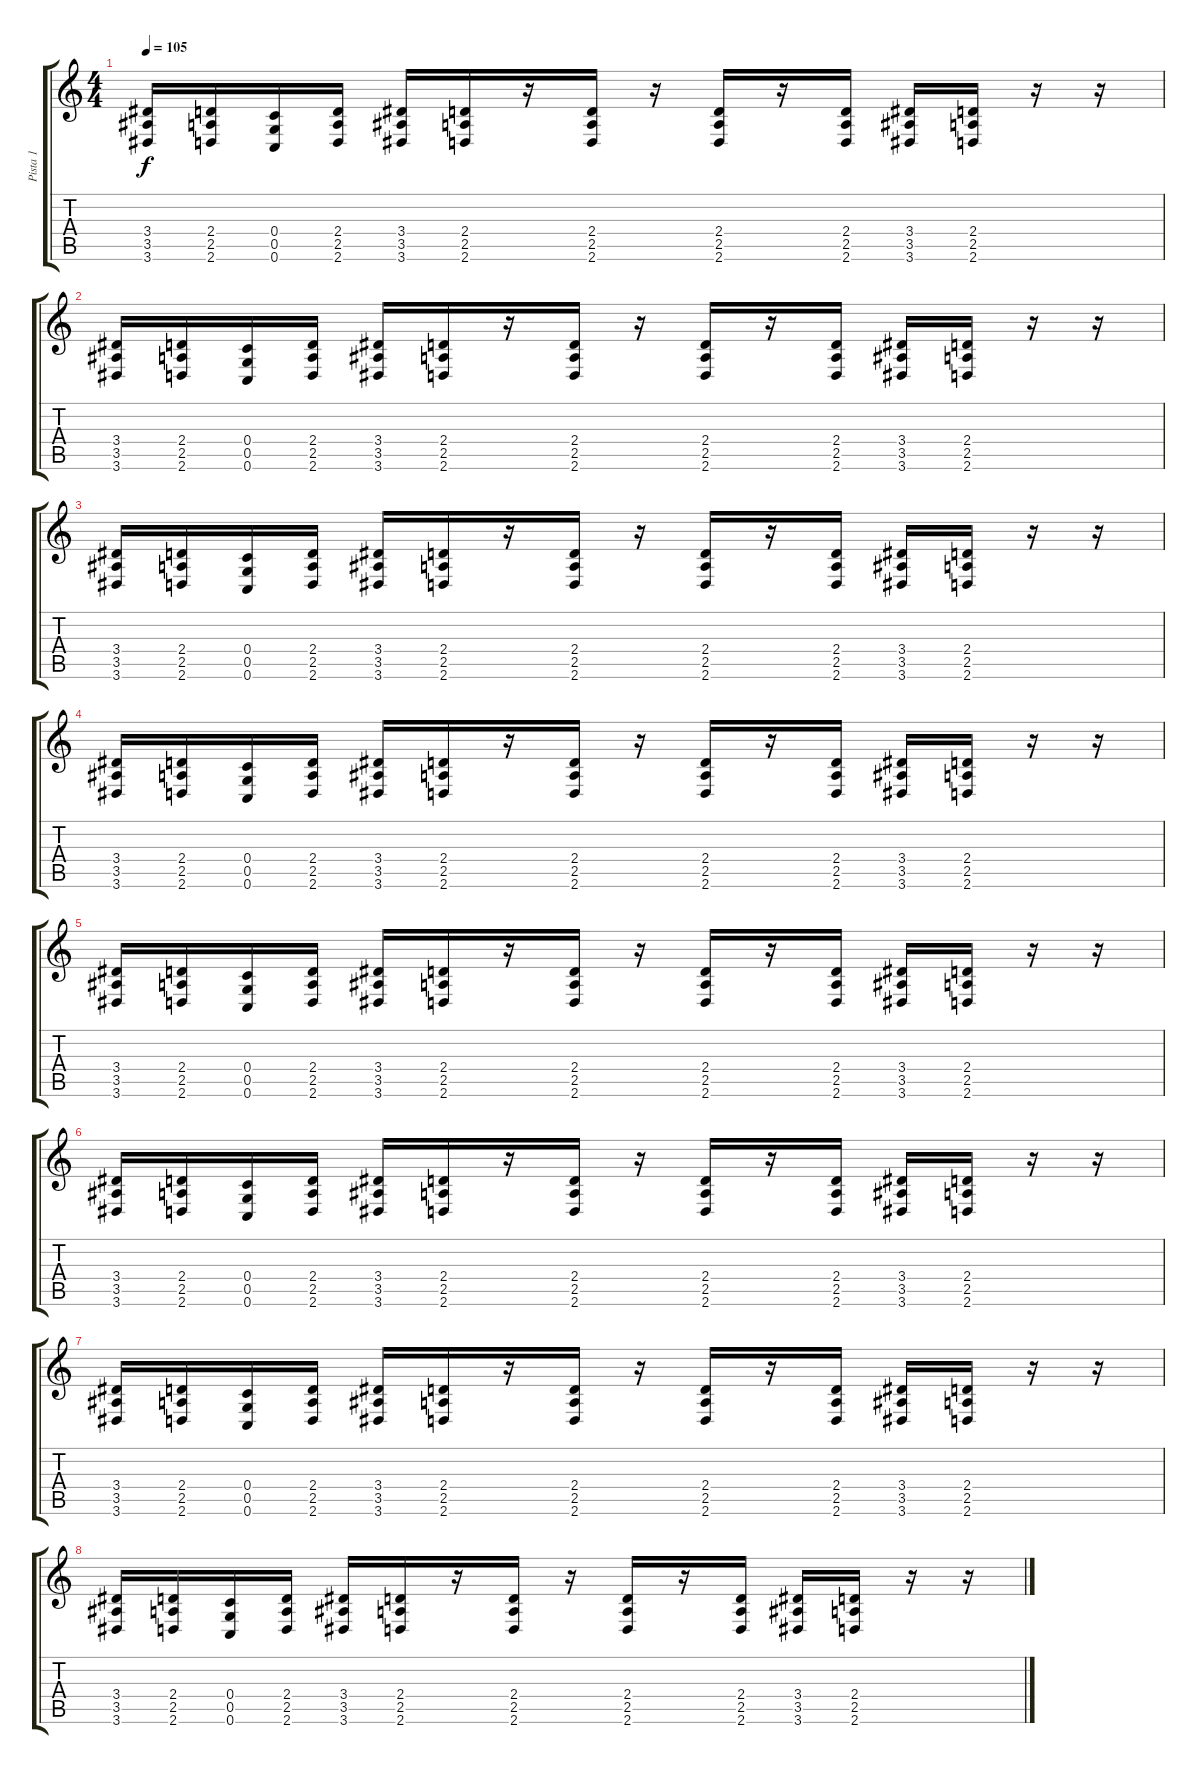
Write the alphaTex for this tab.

\track ("Pista 1" "Pista 1") {instrument distortionguitar}
\staff {score tabs}
\tuning (D4 A3 F3 C3 G2 C2) {hide}
\ts (4 4)
\tempo 105
\clef g2
\ks c
(3.4 3.5 3.6).16{dy f} (2.4 2.5 2.6).16 (0.4 0.5 0.6).16 (2.4 2.5 2.6).16 (3.4 3.5 3.6).16 (2.4 2.5 2.6).16 r.16 (2.4 2.5 2.6).16 r.16 (2.4 2.5 2.6).16 r.16 (2.4 2.5 2.6).16 (3.4 3.5 3.6).16 (2.4 2.5 2.6).16 r.16 r.16 |
(3.4 3.5 3.6).16 (2.4 2.5 2.6).16 (0.4 0.5 0.6).16 (2.4 2.5 2.6).16 (3.4 3.5 3.6).16 (2.4 2.5 2.6).16 r.16 (2.4 2.5 2.6).16 r.16 (2.4 2.5 2.6).16 r.16 (2.4 2.5 2.6).16 (3.4 3.5 3.6).16 (2.4 2.5 2.6).16 r.16 r.16 |
(3.4 3.5 3.6).16 (2.4 2.5 2.6).16 (0.4 0.5 0.6).16 (2.4 2.5 2.6).16 (3.4 3.5 3.6).16 (2.4 2.5 2.6).16 r.16 (2.4 2.5 2.6).16 r.16 (2.4 2.5 2.6).16 r.16 (2.4 2.5 2.6).16 (3.4 3.5 3.6).16 (2.4 2.5 2.6).16 r.16 r.16 |
(3.4 3.5 3.6).16 (2.4 2.5 2.6).16 (0.4 0.5 0.6).16 (2.4 2.5 2.6).16 (3.4 3.5 3.6).16 (2.4 2.5 2.6).16 r.16 (2.4 2.5 2.6).16 r.16 (2.4 2.5 2.6).16 r.16 (2.4 2.5 2.6).16 (3.4 3.5 3.6).16 (2.4 2.5 2.6).16 r.16 r.16 |
(3.4 3.5 3.6).16 (2.4 2.5 2.6).16 (0.4 0.5 0.6).16 (2.4 2.5 2.6).16 (3.4 3.5 3.6).16 (2.4 2.5 2.6).16 r.16 (2.4 2.5 2.6).16 r.16 (2.4 2.5 2.6).16 r.16 (2.4 2.5 2.6).16 (3.4 3.5 3.6).16 (2.4 2.5 2.6).16 r.16 r.16 |
(3.4 3.5 3.6).16 (2.4 2.5 2.6).16 (0.4 0.5 0.6).16 (2.4 2.5 2.6).16 (3.4 3.5 3.6).16 (2.4 2.5 2.6).16 r.16 (2.4 2.5 2.6).16 r.16 (2.4 2.5 2.6).16 r.16 (2.4 2.5 2.6).16 (3.4 3.5 3.6).16 (2.4 2.5 2.6).16 r.16 r.16 |
(3.4 3.5 3.6).16 (2.4 2.5 2.6).16 (0.4 0.5 0.6).16 (2.4 2.5 2.6).16 (3.4 3.5 3.6).16 (2.4 2.5 2.6).16 r.16 (2.4 2.5 2.6).16 r.16 (2.4 2.5 2.6).16 r.16 (2.4 2.5 2.6).16 (3.4 3.5 3.6).16 (2.4 2.5 2.6).16 r.16 r.16 |
(3.4 3.5 3.6).16 (2.4 2.5 2.6).16 (0.4 0.5 0.6).16 (2.4 2.5 2.6).16 (3.4 3.5 3.6).16 (2.4 2.5 2.6).16 r.16 (2.4 2.5 2.6).16 r.16 (2.4 2.5 2.6).16 r.16 (2.4 2.5 2.6).16 (3.4 3.5 3.6).16 (2.4 2.5 2.6).16 r.16 r.16
